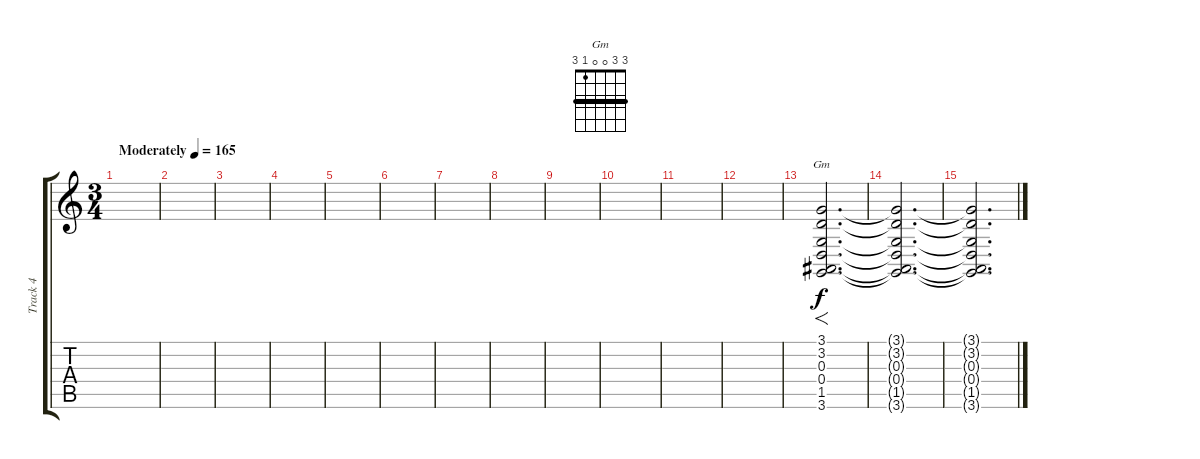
\track ("Track 4" "Track 4") {instrument stringensemble2}
\staff {score tabs}
\tuning (E4 B3 G3 D3 A2 E2) {hide}
\chord ("Gm" 3 3 0 0 1 3) {barre 3}
\ts (3 4)
\tempo (165 "Moderately")
\clef g2
\ks c
|
|
|
|
|
|
|
|
|
|
|
|
(3.1 3.2 0.3 0.4 1.5 3.6).2{f d ch "Gm"} |
(3.1{t} 3.2{t} 0.3{t} 0.4{t} 1.5{t} 3.6{t}).2{d} |
(3.1{t} 3.2{t} 0.3{t} 0.4{t} 1.5{t} 3.6{t}).2{d}
